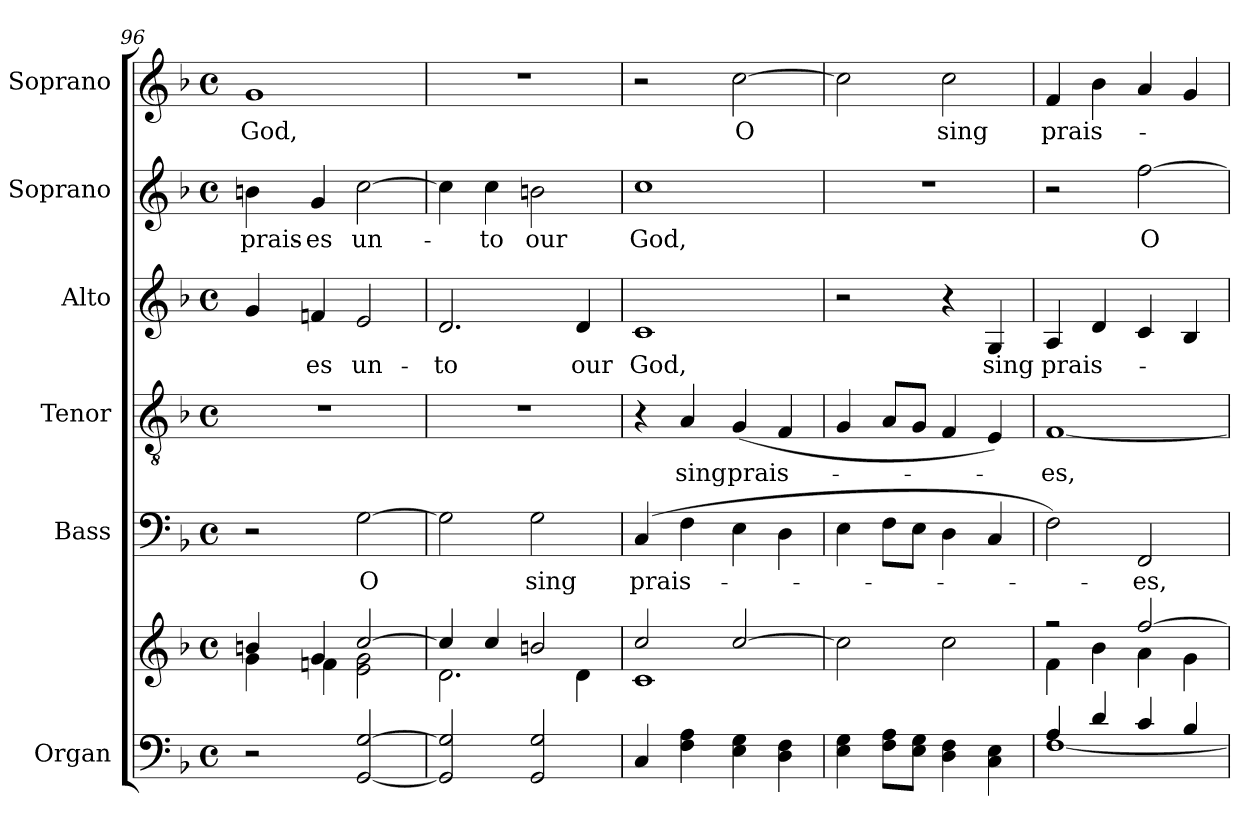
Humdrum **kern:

**kern	**kern	**kern	**text	**kern	**text	**kern	**text	**kern	**text	**kern	**text
*part6	*part6	*part5	*part5	*part4	*part4	*part3	*part3	*part2	*part2	*part1	*part1
*staff7	*staff6	*staff5	*staff5	*staff4	*staff4	*staff3	*staff3	*staff2	*staff2	*staff1	*staff1
*I"Organ	*	*I"Bass	*	*I"Tenor	*	*I"Alto	*	*I"Soprano	*	*I"Soprano	*
*I'Org.	*	*I'B.	*	*I'T.	*	*I'A.	*	*I'S.	*	*I'S.	*
*clefF4	*clefG2	*clefF4	*	*clefGv2	*	*clefG2	*	*clefG2	*	*clefG2	*
*	*	*	*	*ITrd7c12	*	*	*	*	*	*	*
*k[b-]	*k[b-]	*k[b-]	*	*k[b-]	*	*k[b-]	*	*k[b-]	*	*k[b-]	*
*F:	*F:	*F:	*	*F:	*	*F:	*	*F:	*	*F:	*
*M4/4	*M4/4	*M4/4	*	*M4/4	*	*M4/4	*	*M4/4	*	*M4/4	*
*met(c)	*met(c)	*met(c)	*	*met(c)	*	*met(c)	*	*met(c)	*	*met(c)	*
=96	=96	=96	=96	=96	=96	=96	=96	=96	=96	=96	=96
*	*^	*	*	*	*	*	*	*	*	*	*
!	!	!	!	!	!	!	!	!	!	!LO:LY:b:color=#000000	!	!
!	!	!	!	!	!	!	!	!	!	!	!	!LO:LY:b:color=#000000
2r	4bni/	4gi\	2r	.	1r	.	4gi/	.	4bni\	prais-	1gi	God,
!	!	!	!	!	!	!	!	!LO:LY:b:color=#000000	!	!	!	!
!	!	!	!	!	!	!	!	!	!	!LO:LY:b:color=#000000	!	!
.	4gi/	4fni\	.	.	.	.	4fni/	-es	4gi/	-es	.	.
!	!	!	!	!LO:LY:b:color=#000000	!	!	!	!	!	!	!	!
!	!	!	!	!	!	!	!	!LO:LY:b:color=#000000	!	!	!	!
!	!	!	!	!	!	!	!	!	!	!LO:LY:b:color=#000000	!	!
[<2GGi/ [>2Gi	[>2cci/	2ei\ 2gi	[>2Gi\	O	.	.	2ei/	un-	[>2cci\	un-	.	.
=97	=97	=97	=97	=97	=97	=97	=97	=97	=97	=97	=97	=97
!	!	!	!	!	!	!	!	!LO:LY:b:color=#000000	!	!	!	!
2GGi/] 2Gi]	4cci/]	2.di\	2Gi\]	.	1r	.	2.di/	-to	4cci\]	.	1r	.
!	!	!	!	!	!	!	!	!	!	!LO:LY:b:color=#000000	!	!
.	4cci/	.	.	.	.	.	.	.	4cci\	-to	.	.
!	!	!	!	!LO:LY:b:color=#000000	!	!	!	!	!	!	!	!
!	!	!	!	!	!	!	!	!	!	!LO:LY:b:color=#000000	!	!
2GGi/ 2Gi	2bni/	.	2Gi\	sing	.	.	.	.	2bni\	our	.	.
!	!	!	!	!	!	!	!	!LO:LY:b:color=#000000	!	!	!	!
.	.	4di\	.	.	.	.	4di/	our	.	.	.	.
=98	=98	=98	=98	=98	=98	=98	=98	=98	=98	=98	=98	=98
!	!	!	!	!LO:LY:b:color=#000000	!	!	!	!	!	!	!	!
!	!	!	!	!	!	!	!	!LO:LY:b:color=#000000	!	!	!	!
!	!	!	!	!	!	!	!	!	!	!LO:LY:b:color=#000000	!	!
4Ci/	2cci/	1ci	(4Ci/	prais-	4r	.	1ci	God,	1cci	God,	2r	.
!	!	!	!	!	!	!LO:LY:b:color=#000000	!	!	!	!	!	!
4Fi\ 4Ai	.	.	4Fi\	.	4AAi/	sing	.	.	.	.	.	.
!	!	!	!	!	!	!LO:LY:b:color=#000000	!	!	!	!	!	!
!	!	!	!	!	!	!	!	!	!	!	!	!LO:LY:b:color=#000000
4Ei\ 4Gi	[>2cci/	.	4Ei\	.	(4GGi/	prais-	.	.	.	.	[>2cci\	O
4Di\ 4Fi	.	.	4Di\	.	4FFi/	.	.	.	.	.	.	.
*	*v	*v	*	*	*	*	*	*	*	*	*	*
=99	=99	=99	=99	=99	=99	=99	=99	=99	=99	=99	=99
4Ei\ 4Gi	2cci\]	4Ei\	.	4GGi/	.	2r	.	1r	.	2cci\]	.
8Fi\ 8AiL	.	8Fi\L	.	8AAi/L	.	.	.	.	.	.	.
8Ei\ 8GiJ	.	8Ei\J	.	8GGi/J	.	.	.	.	.	.	.
!	!	!	!	!	!	!	!	!	!	!	!LO:LY:b:color=#000000
4Di\ 4Fi	2cci\	4Di\	.	4FFi/	.	4r	.	.	.	2cci\	sing
!	!	!	!	!	!	!	!LO:LY:b:color=#000000	!	!	!	!
4Ci\ 4Ei	.	4Ci/	.	4EEi/)	.	4Gi/	sing	.	.	.	.
!!LO:PB:g=z
=100	=100	=100	=100	=100	=100	=100	=100	=100	=100	=100	=100
*^	*^	*	*	*	*	*	*	*	*	*	*
!	!	!	!	!	!	!	!LO:LY:b:color=#000000	!	!	!	!	!	!
!	!	!	!	!	!	!	!	!	!LO:LY:b:color=#000000	!	!	!	!
!	!	!	!	!	!	!	!	!	!	!	!	!	!LO:LY:b:color=#000000
4Ai/	[<1Fi	2r	4fi\	2Fi\)	.	[<1FFi	-es,	4Ai/	prais-	2r	.	4fi/	prais-
4di/	.	.	4b-i\	.	.	.	.	4di/	.	.	.	4b-i\	.
!	!	!	!	!	!LO:LY:b:color=#000000	!	!	!	!	!	!	!	!
!	!	!	!	!	!	!	!	!	!	!	!LO:LY:b:color=#000000	!	!
4ci/	.	[>2ffi/	4ai\	2FFi/	-es,	.	.	4ci/	.	[>2ffi\	O	4ai/	.
4B-i/	.	.	4gi\	.	.	.	.	4B-i/	.	.	.	4gi/	.
*v	*v	*	*	*	*	*	*	*	*	*	*	*	*
*	*v	*v	*	*	*	*	*	*	*	*	*	*
=	=	=	=	=	=	=	=	=	=	=	=
*-	*-	*-	*-	*-	*-	*-	*-	*-	*-	*-	*-
